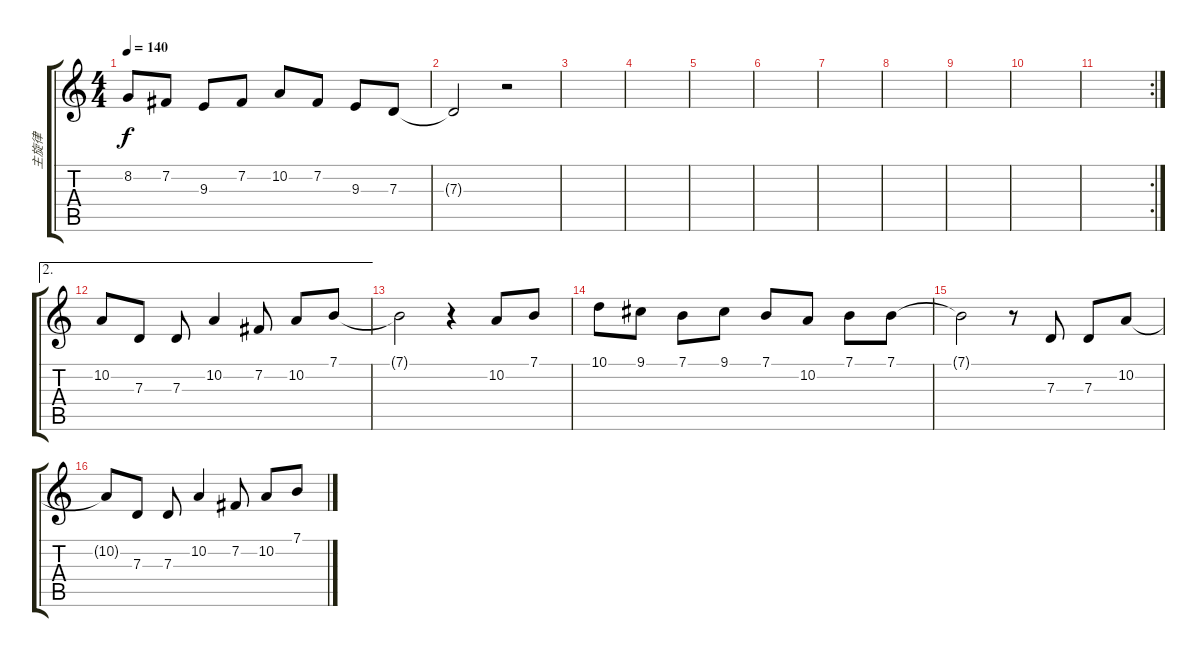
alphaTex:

\track ("主旋律" "主旋律") {instrument violin}
\staff {score tabs}
\tuning (E4 B3 G3 D3 A2 E2) {hide}
\ts (4 4)
\tempo 140
\clef g2
\ks c
8.2.8{dy f} 7.2.8 9.3.8 7.2.8 10.2.8 7.2.8 9.3.8 7.3.8 |
7.3{t}.2 r.2 |
|
|
|
|
|
|
|
|
\rc 2
|
\ae 2
10.2.8 7.3.8 7.3.8 10.2.4 7.2.8 10.2.8 7.1.8 |
7.1{t}.2 r.4 10.2.8 7.1.8 |
10.1.8 9.1.8 7.1.8 9.1.8 7.1.8 10.2.8 7.1.8 7.1.8 |
7.1{t}.2 r.8 7.3.8 7.3.8 10.2.8 |
10.2{t}.8 7.3.8 7.3.8 10.2.4 7.2.8 10.2.8 7.1.8
